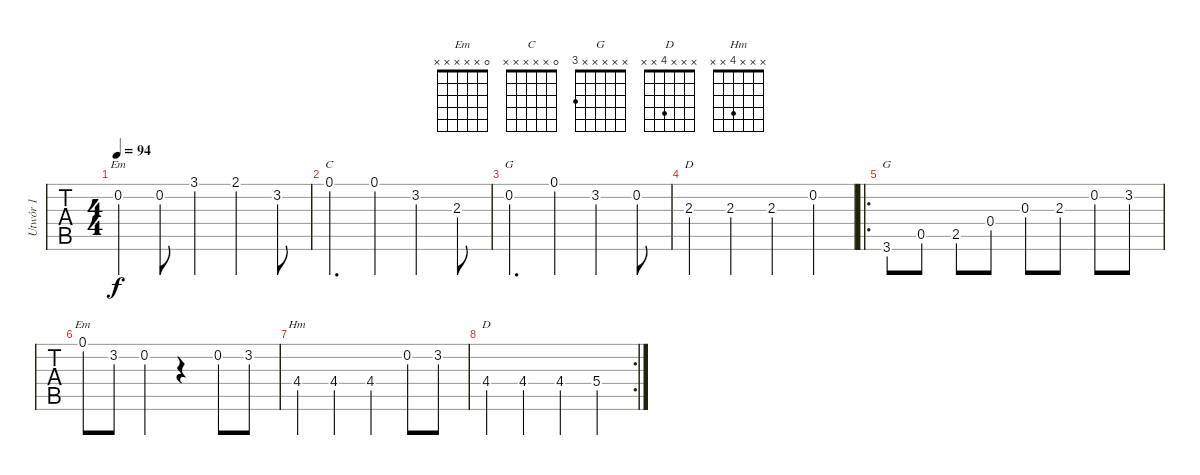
\track ("Utwór 1" "Utwór 1") {instrument acousticguitarsteel}
\staff {tabs}
\tuning (E4 B3 G3 D3 A2 E2) {hide}
\chord ("Em" x x x x x x)
\chord ("C" 0 x x x x x)
\chord ("G" x 0 x x x x)
\chord ("D" x x 2 x x x)
\chord ("G" x x x x x 3)
\chord ("Em" 0 x x x x x)
\chord ("Hm" x x x 4 x x)
\chord ("D" x x x 4 x x)
\ts (4 4)
\tempo 94
\clef g2
\ks c
0.2{t}.4{ch "Em" dy f} 0.2.8 3.1.4 2.1.4 3.2.8 |
0.1.4{d ch "C"} 0.1.4 3.2.4 2.3.8 |
0.2.4{d ch "G"} 0.1.4 3.2.4 0.2.8 |
2.3.4{ch "D"} 2.3.4 2.3.4 0.2.4 |
\ro
3.6.8{ch "G"} 0.5.8 2.5.8 0.4.8 0.3.8 2.3.8 0.2.8 3.2.8 |
0.1.8{ch "Em"} 3.2.8 0.2.4 r.4 0.2.8 3.2.8 |
4.4.4{ch "Hm"} 4.4.4 4.4.4 0.2.8 3.2.8 |
\rc 2
4.4.4{ch "D"} 4.4.4 4.4.4 5.4.4
